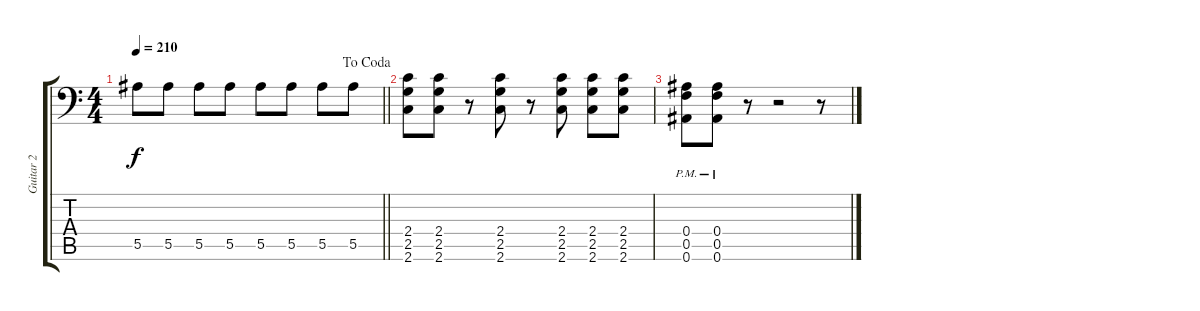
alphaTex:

\track ("Guitar 2" "Guitar 2") {instrument distortionguitar}
\staff {score tabs}
\tuning (C4 G3 Eb3 Bb2 F2 Bb1) {hide}
\ts (4 4)
\jump dacoda
\tempo 210
\clef f4
\barLineRight lightlight
\ks c
5.5.8{dy f} 5.5.8 5.5.8 5.5.8 5.5.8 5.5.8 5.5.8 5.5.8 |
(2.4 2.5 2.6).8 (2.4 2.5 2.6).8 r.8 (2.4 2.5 2.6).8 r.8 (2.4 2.5 2.6).8 (2.4 2.5 2.6).8 (2.4 2.5 2.6).8 |
(0.4{pm} 0.5{pm} 0.6{pm}).8 (0.4{pm} 0.5{pm} 0.6{pm}).8 r.8 r.2 r.8
